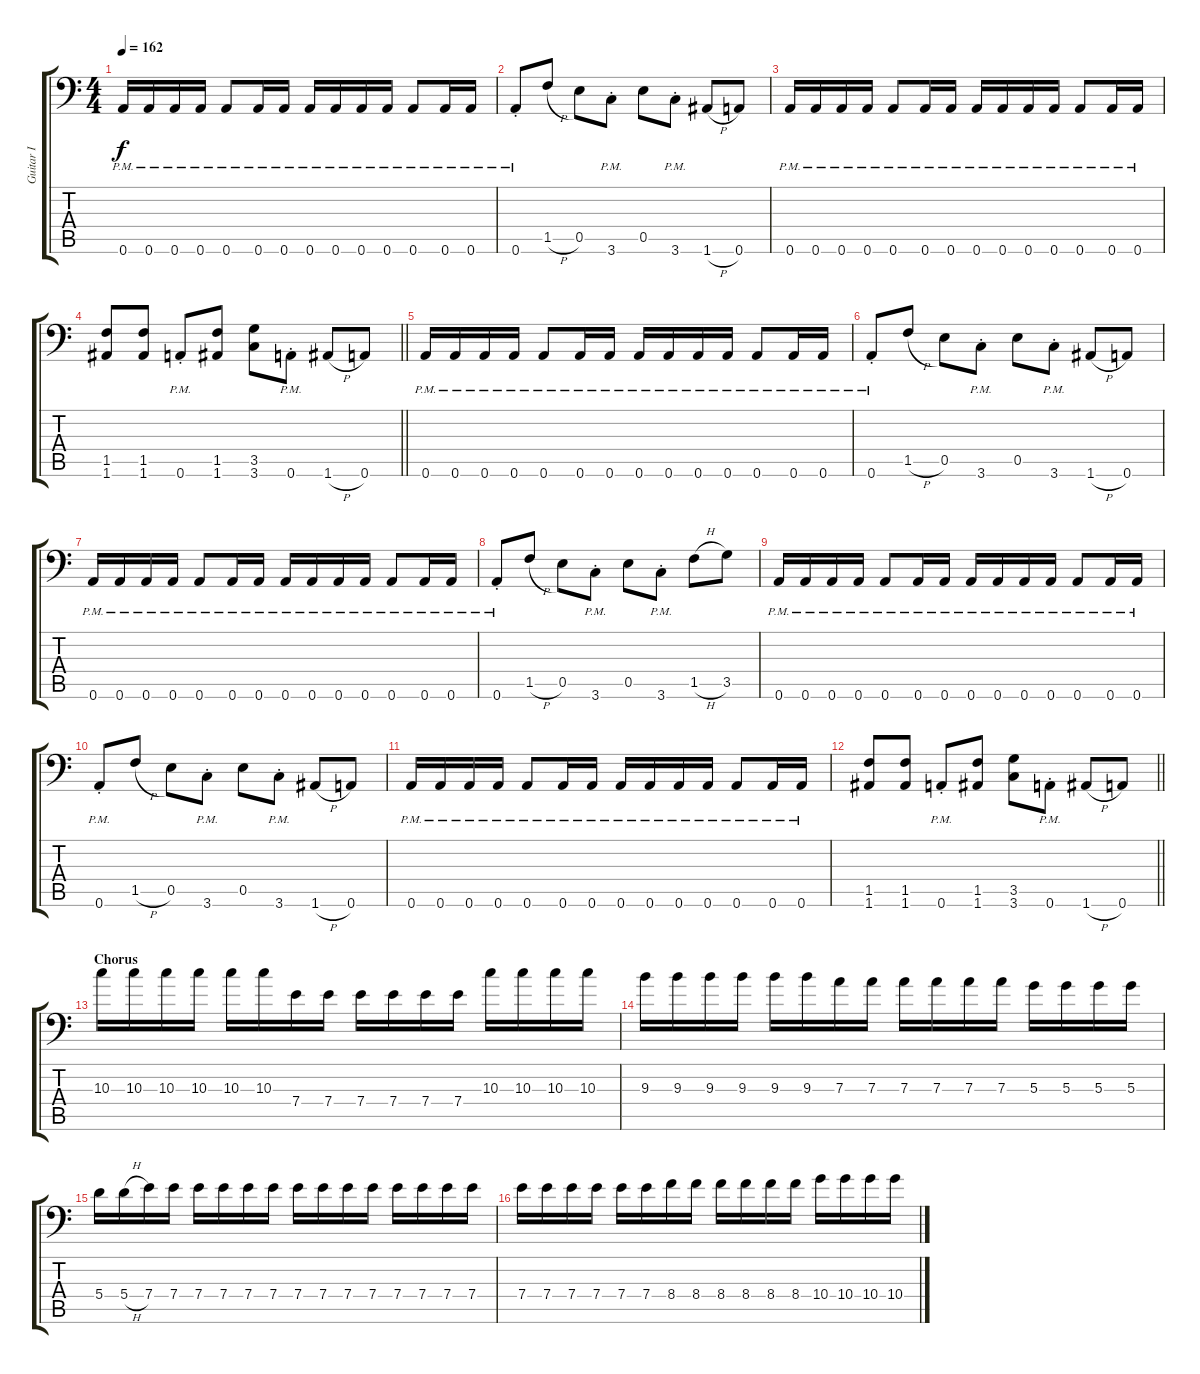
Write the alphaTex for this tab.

\track ("Guitar I" "Guitar I") {instrument distortionguitar}
\staff {score tabs}
\tuning (B3 Gb3 D3 A2 E2 A1) {hide}
\ts (4 4)
\tempo 162
\clef f4
\ks c
0.6{pm}.16{dy f} 0.6{pm}.16 0.6{pm}.16 0.6{pm}.16 0.6{pm}.8 0.6{pm}.16 0.6{pm}.16 0.6{pm}.16 0.6{pm}.16 0.6{pm}.16 0.6{pm}.16 0.6{pm}.8 0.6{pm}.16 0.6{pm}.16 |
0.6{pm st}.8 1.5{h}.8 0.5.8 3.6{pm st}.8 0.5.8 3.6{pm st}.8 1.6{h}.8 0.6.8 |
0.6{pm}.16 0.6{pm}.16 0.6{pm}.16 0.6{pm}.16 0.6{pm}.8 0.6{pm}.16 0.6{pm}.16 0.6{pm}.16 0.6{pm}.16 0.6{pm}.16 0.6{pm}.16 0.6{pm}.8 0.6{pm}.16 0.6{pm}.16 |
\barLineRight lightlight
(1.5 1.6).8 (1.5 1.6).8 0.6{pm st}.8 (1.5 1.6).8 (3.5 3.6).8 0.6{pm st}.8 1.6{h}.8 0.6.8 |
\section ("" "")
0.6{pm}.16 0.6{pm}.16 0.6{pm}.16 0.6{pm}.16 0.6{pm}.8 0.6{pm}.16 0.6{pm}.16 0.6{pm}.16 0.6{pm}.16 0.6{pm}.16 0.6{pm}.16 0.6{pm}.8 0.6{pm}.16 0.6{pm}.16 |
0.6{pm st}.8 1.5{h}.8 0.5.8 3.6{pm st}.8 0.5.8 3.6{pm st}.8 1.6{h}.8 0.6.8 |
0.6{pm}.16 0.6{pm}.16 0.6{pm}.16 0.6{pm}.16 0.6{pm}.8 0.6{pm}.16 0.6{pm}.16 0.6{pm}.16 0.6{pm}.16 0.6{pm}.16 0.6{pm}.16 0.6{pm}.8 0.6{pm}.16 0.6{pm}.16 |
0.6{pm st}.8 1.5{h}.8 0.5.8 3.6{pm st}.8 0.5.8 3.6{pm st}.8 1.5{h}.8 3.5.8 |
0.6{pm}.16 0.6{pm}.16 0.6{pm}.16 0.6{pm}.16 0.6{pm}.8 0.6{pm}.16 0.6{pm}.16 0.6{pm}.16 0.6{pm}.16 0.6{pm}.16 0.6{pm}.16 0.6{pm}.8 0.6{pm}.16 0.6{pm}.16 |
0.6{pm st}.8 1.5{h}.8 0.5.8 3.6{pm st}.8 0.5.8 3.6{pm st}.8 1.6{h}.8 0.6.8 |
0.6{pm}.16 0.6{pm}.16 0.6{pm}.16 0.6{pm}.16 0.6{pm}.8 0.6{pm}.16 0.6{pm}.16 0.6{pm}.16 0.6{pm}.16 0.6{pm}.16 0.6{pm}.16 0.6{pm}.8 0.6{pm}.16 0.6{pm}.16 |
\barLineRight lightlight
(1.5 1.6).8 (1.5 1.6).8 0.6{pm st}.8 (1.5 1.6).8 (3.5 3.6).8 0.6{pm st}.8 1.6{h}.8 0.6.8 |
\section ("" "Chorus")
10.3.16{volume 12} 10.3.16 10.3.16 10.3.16 10.3.16 10.3.16 7.4.16 7.4.16 7.4.16 7.4.16 7.4.16 7.4.16 10.3.16 10.3.16 10.3.16 10.3.16 |
9.3.16 9.3.16 9.3.16 9.3.16 9.3.16 9.3.16 7.3.16 7.3.16 7.3.16 7.3.16 7.3.16 7.3.16 5.3.16 5.3.16 5.3.16 5.3.16 |
5.4.16 5.4{h}.16 7.4.16 7.4.16 7.4.16 7.4.16 7.4.16 7.4.16 7.4.16 7.4.16 7.4.16 7.4.16 7.4.16 7.4.16 7.4.16 7.4.16 |
7.4.16 7.4.16 7.4.16 7.4.16 7.4.16 7.4.16 8.4.16 8.4.16 8.4.16 8.4.16 8.4.16 8.4.16 10.4.16 10.4.16 10.4.16 10.4.16
